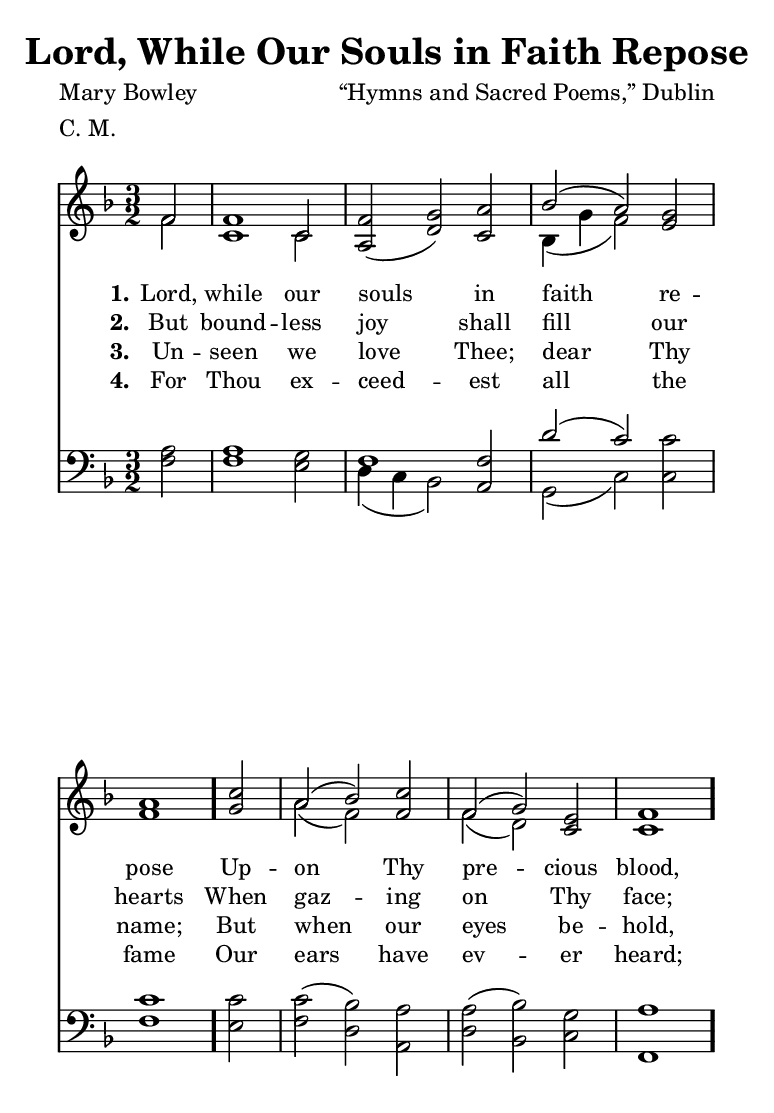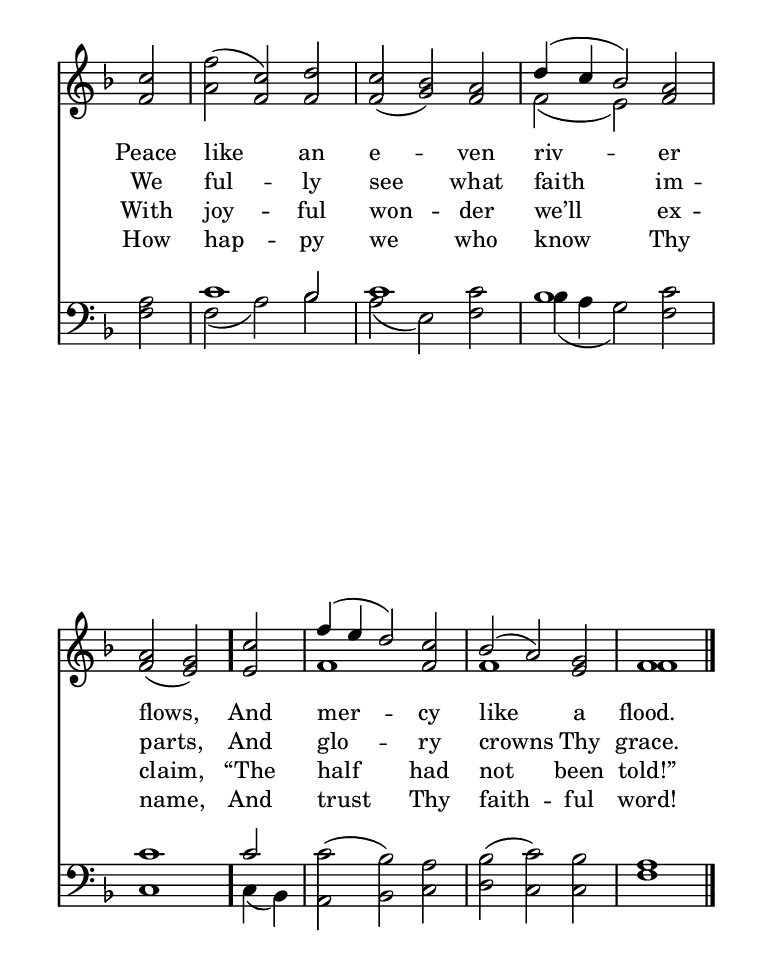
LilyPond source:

\include "common/global.ily"
\paper {
  \include "common/paper.ily"
  %ragged-bottom = ##t
  ragged-last-bottom = ##t
  %systems-per-page = ##f
  %page-count = ##f
  system-count = #(cond (is-eogsized 2) (#t #f))
}

\header{
  hymnnumber = "148"
  title = "Lord, While Our Souls in Faith Repose"
  tunename = "Irish"
  meter = "C. M."
  poet = "Mary Bowley"
  composer = "“Hymns and Sacred Poems,” Dublin"
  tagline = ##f
}

% for fermata in MIDI
ta = { \tempo 2=90 }
tb = { \tempo 2=45 }

global = {
  \include "common/overrides.ily"
  \override Staff.TimeSignature.style = #'numbered
  \time 3/2
  \override Score.MetronomeMark.transparent = ##t % hide all fermata changes too
  \ta
  \key f \major
  \partial 2
  \autoBeamOff
}

notesSoprano = {
\global
\relative c' {

  f2 | f1 c2 | f(g) a | bes( a) g | a1
  c2 | a( bes) c | f,( g) e | f1
  c'2 | f( c) d | c( bes) a | d4( c bes2) a | a( g)
  c | f4( e d2) c | bes( a) g | f1
  \bar "|."

}
}

notesAlto = {
\global
\relative e' {

  f2 | c1 c2 | a( d) c | bes4( g' f2) e | f1
  g2 | a( f) f | f( d) c | c1
  f2 | a( f) f | f( g) f | f( e) f | f( e)
  e | f1 f2 | f1 e2 | f1

}
}

notesTenor = {
\global
\relative a {

  a2 | a1 g2 | f1 f2 | d'2( c) c | c1
  c2 | c( bes) a | a( bes) g | a1
  a2 | c1 bes2 | c1 c2 | bes1 c2 | c1
  c2 | c( bes) a | bes( c) bes | a1

}
}

notesBass = {
\global
\relative f {

  f2 | f1 e2 | d4( c bes2) a | g( c) c | f1
  e2 | f( d) a | d( bes) c | f,1
  f'2 | f( a) bes | a( e) f | bes4( a g2) f2 | c1
  c4( bes) | a2( bes) c | d( c) c | f1

}
}

wordsA = \lyricmode {
\set stanza = "1."

Lord, while our souls in faith re -- pose \bar "."
Up -- on Thy pre -- cious blood, \bar "." \eogbreak
Peace like an e -- ven riv -- er flows, \bar "."
And mer -- cy like a flood. \bar "."

}

wordsB = \lyricmode {
\set stanza = "2."

But bound -- less joy shall fill our hearts
When gaz -- ing on Thy face;
We ful -- ly see what faith im -- parts,
And glo -- ry crowns Thy grace.

}

wordsC = \lyricmode {
\set stanza = "3."

Un -- seen we love Thee; dear Thy name;
But when our eyes be -- hold,
With joy -- ful won -- der we’ll ex -- claim,
“The half had not been told!”

}

wordsD = \lyricmode {
\set stanza = "4."

For Thou ex -- ceed -- est all the fame
Our ears have ev -- er heard;
How hap -- py we who know Thy name,
And trust Thy faith -- ful word!

}

\score {
  \context ChoirStaff <<
    \context Staff = upper <<
      \set Staff.autoBeaming = ##f
      \set ChoirStaff.systemStartDelimiter = #'SystemStartBar
      \set ChoirStaff.printPartCombineTexts = ##f
      \partcombine #'(2 . 9) \notesSoprano \notesAlto
      \context NullVoice = sopranos { \voiceOne << \notesSoprano >> }
      \context NullVoice = altos { \voiceTwo << \notesAlto >> }
      \context Lyrics = one   \lyricsto sopranos \wordsA
      \context Lyrics = two   \lyricsto sopranos \wordsB
      \context Lyrics = three \lyricsto sopranos \wordsC
      \context Lyrics = four  \lyricsto sopranos \wordsD
    >>
    \context Staff = men <<
      \set Staff.autoBeaming = ##f
      \clef bass
      \set ChoirStaff.printPartCombineTexts = ##f
      \partcombine #'(2 . 9) \notesTenor \notesBass
      \context NullVoice = tenors { \voiceOne << \notesTenor >> }
      \context NullVoice = basses { \voiceTwo << \notesBass >> }
    >>
  >>
  \layout {
    \include "common/layout.ily"
  }
  \midi{
    \include "common/midi.ily"
  }
}

\version "2.19.49"  % necessary for upgrading to future LilyPond versions.

% vi:set et ts=2 sw=2 ai nocindent syntax=lilypond:
